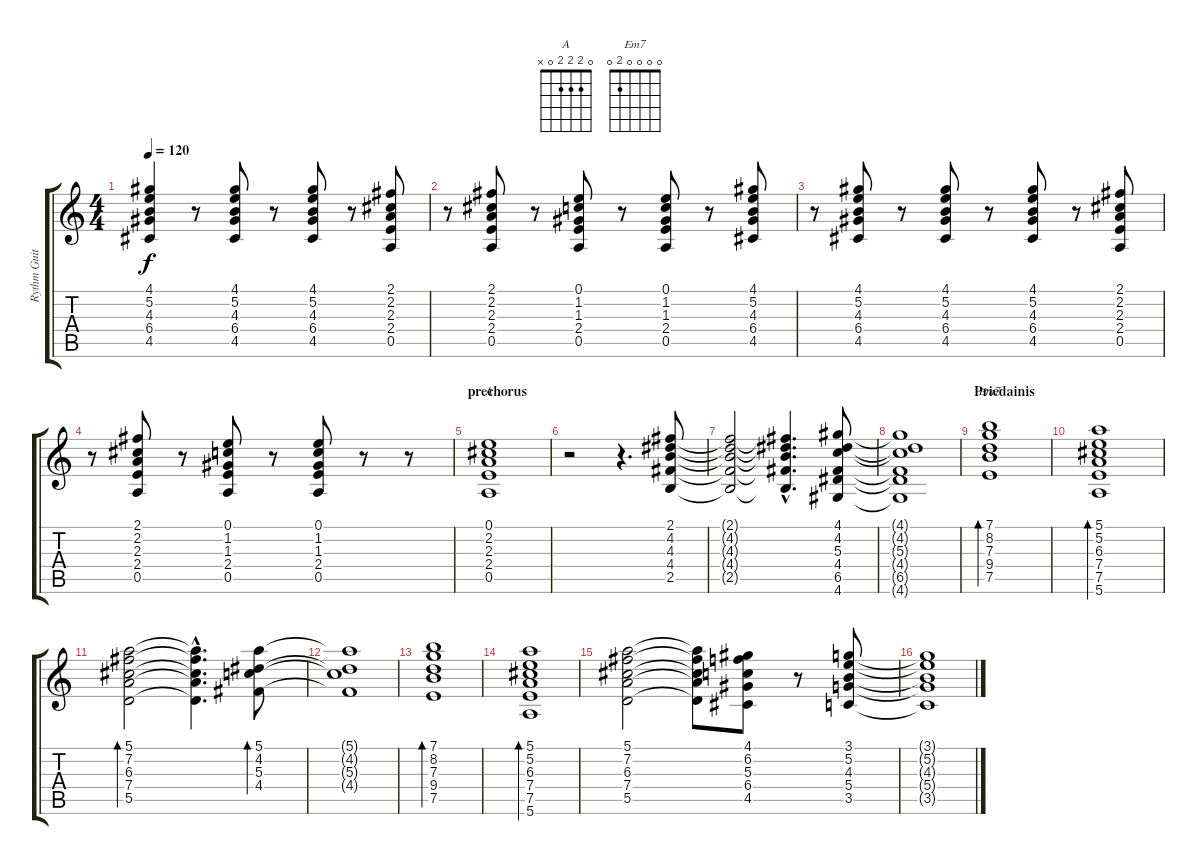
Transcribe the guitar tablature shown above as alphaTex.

\track ("Rythm Guitar" "Rythm Guit") {instrument electricguitarclean}
\staff {score tabs}
\tuning (E4 B3 G3 D3 A2 E2) {hide}
\chord ("A" 0 2 2 2 0 x)
\chord ("Em7" 0 0 0 0 2 0)
\ts (4 4)
\tempo 120
\clef g2
\ks c
(4.1 5.2 4.3 6.4 4.5).4{dy f} r.8 (4.1 5.2 4.3 6.4 4.5).8 r.8 (4.1 5.2 4.3 6.4 4.5).8 r.8 (2.1 2.2 2.3 2.4 0.5).8 |
r.8 (2.1 2.2 2.3 2.4 0.5).8 r.8 (0.1 1.2 1.3 2.4 0.5).8 r.8 (0.1 1.2 1.3 2.4 0.5).8 r.8 (4.1 5.2 4.3 6.4 4.5).8 |
r.8 (4.1 5.2 4.3 6.4 4.5).8 r.8 (4.1 5.2 4.3 6.4 4.5).8 r.8 (4.1 5.2 4.3 6.4 4.5).8 r.8 (2.1 2.2 2.3 2.4 0.5).8 |
r.8 (2.1 2.2 2.3 2.4 0.5).8 r.8 (0.1 1.2 1.3 2.4 0.5).8 r.8 (0.1 1.2 1.3 2.4 0.5).8 r.8 r.8 |
\section ("" "prechorus")
(0.1 2.2 2.3 2.4 0.5).1{ch "A"} |
r.2 r.4{d} (2.1 4.2 4.3 4.4 2.5).8 |
(2.1{t} 4.2{t} 4.3{t} 4.4{t} 2.5{t}).2 (2.1{hac t} 4.2{hac t} 4.3{hac t} 4.4{hac t} 2.5{hac t}).4{d} (4.1 4.2 5.3 4.4 6.5 4.6).8 |
(4.1{t} 4.2{t} 5.3{t} 4.4{t} 6.5{t} 4.6{t}).1 |
\section ("" "Priedainis")
(7.1 8.2 7.3 9.4 7.5).1{bd 60 ch "Em7"} |
(5.1 5.2 6.3 7.4 7.5 5.6).1{bd 60} |
(5.1 7.2 6.3 7.4 5.5).2{bd 60} (5.1{hac t} 7.2{hac t} 6.3{hac t} 7.4{hac t} 5.5{hac t}).4{d} (5.1 4.2 5.3 4.4).8{bd 60} |
(5.1{t} 4.2{t} 5.3{t} 4.4{t}).1 |
(7.1 8.2 7.3 9.4 7.5).1{bd 60} |
(5.1 5.2 6.3 7.4 7.5 5.6).1{bd 60} |
(5.1 7.2 6.3 7.4 5.5).2 (5.1{t} 7.2{t} 6.3{t} 7.4{t} 5.5{t}).8 (4.1 6.2 5.3 6.4 4.5).8 r.8 (3.1 5.2 4.3 5.4 3.5).8 |
(3.1{t} 5.2{t} 4.3{t} 5.4{t} 3.5{t}).1
